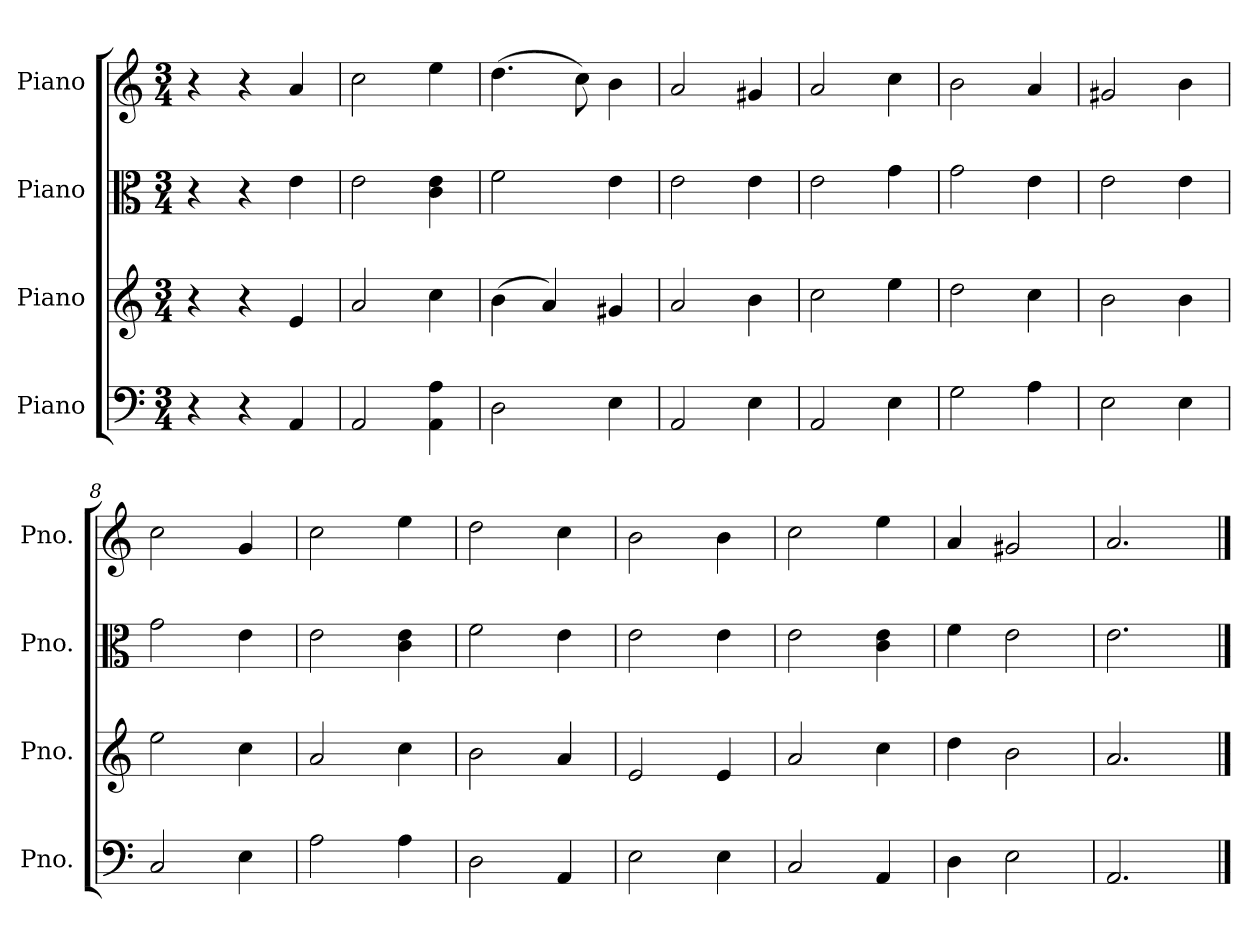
**kern	**kern	**kern	**kern
*part4	*part3	*part2	*part1
*staff4	*staff3	*staff2	*staff1
*I"Piano	*I"Piano	*I"Piano	*I"Piano
*I'Pno.	*I'Pno.	*I'Pno.	*I'Pno.
*clefF4	*clefG2	*clefC3	*clefG2
*k[]	*k[]	*k[]	*k[]
*M3/4	*M3/4	*M3/4	*M3/4
=1	=1	=1	=1
4r	4r	4r	4r
4r	4r	4r	4r
4AA/	4e/	4e\	4a/
=2	=2	=2	=2
2AA/	2a/	2e\	2cc\
4AA\ 4A\	4cc\	4c\ 4e\	4ee\
=3	=3	=3	=3
2D\	(>4b\	2f\	(>4.dd\
.	4a/)	.	.
.	.	.	8cc\)
4E\	4g#X/	4e\	4b\
=4	=4	=4	=4
2AA/	2a/	2e\	2a/
4E\	4b\	4e\	4g#X/
=5	=5	=5	=5
2AA/	2cc\	2e\	2a/
4E\	4ee\	4g\	4cc\
=6	=6	=6	=6
2G\	2dd\	2g\	2b\
4A\	4cc\	4e\	4a/
=7	=7	=7	=7
2E\	2b\	2e\	2g#X/
4E\	4b\	4e\	4b\
=8	=8	=8	=8
2C/	2ee\	2g\	2cc\
4E\	4cc\	4e\	4g/
=9	=9	=9	=9
2A\	2a/	2e\	2cc\
4A\	4cc\	4c\ 4e\	4ee\
=10	=10	=10	=10
2D\	2b\	2f\	2dd\
4AA/	4a/	4e\	4cc\
=11	=11	=11	=11
2E\	2e/	2e\	2b\
4E\	4e/	4e\	4b\
=12	=12	=12	=12
2C/	2a/	2e\	2cc\
4AA/	4cc\	4c\ 4e\	4ee\
!!LO:LB:g=z
=13	=13	=13	=13
4D\	4dd\	4f\	4a/
2E\	2b\	2e\	2g#X/
=14	=14	=14	=14
2.AA/	2.a/	2.e\	2.a/
==	==	==	==
*-	*-	*-	*-
